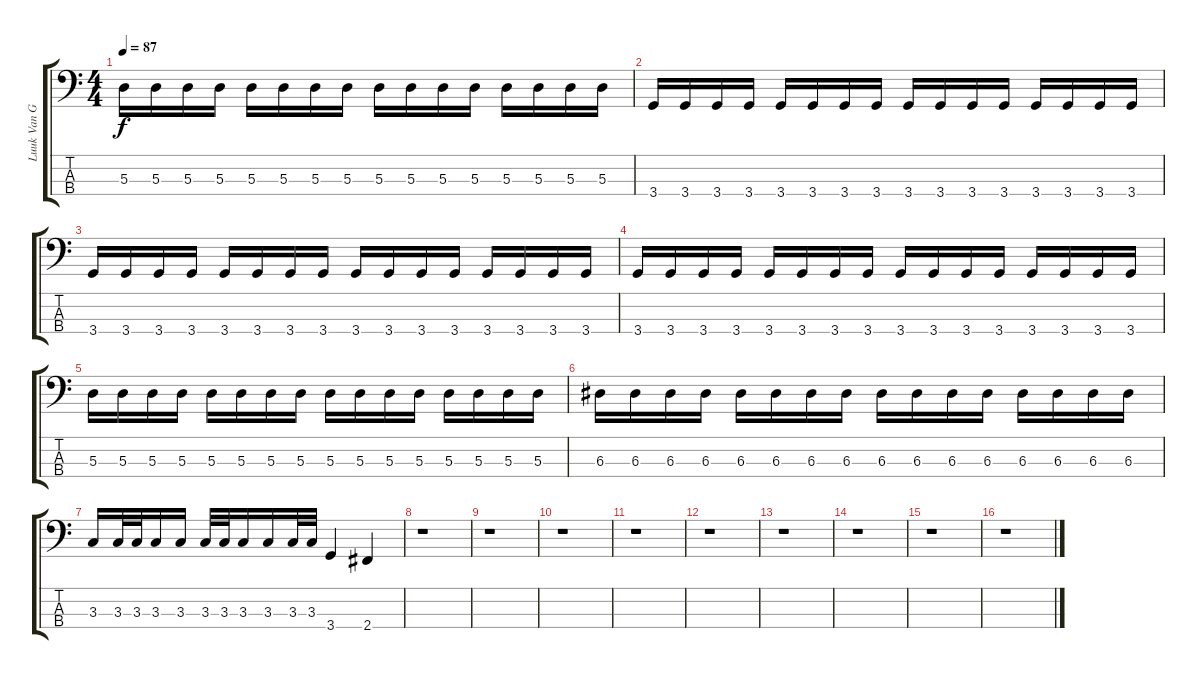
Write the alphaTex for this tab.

\track ("Luuk Van Gerven" "Luuk Van G") {instrument electricbasspick}
\staff {score tabs}
\tuning (G2 D2 A1 E1) {hide}
\ts (4 4)
\tempo 87
\clef f4
\ks c
5.3.16{dy f} 5.3.16 5.3.16 5.3.16 5.3.16 5.3.16 5.3.16 5.3.16 5.3.16 5.3.16 5.3.16 5.3.16 5.3.16 5.3.16 5.3.16 5.3.16 |
3.4.16 3.4.16 3.4.16 3.4.16 3.4.16 3.4.16 3.4.16 3.4.16 3.4.16 3.4.16 3.4.16 3.4.16 3.4.16 3.4.16 3.4.16 3.4.16 |
3.4.16 3.4.16 3.4.16 3.4.16 3.4.16 3.4.16 3.4.16 3.4.16 3.4.16 3.4.16 3.4.16 3.4.16 3.4.16 3.4.16 3.4.16 3.4.16 |
3.4.16 3.4.16 3.4.16 3.4.16 3.4.16 3.4.16 3.4.16 3.4.16 3.4.16 3.4.16 3.4.16 3.4.16 3.4.16 3.4.16 3.4.16 3.4.16 |
5.3.16 5.3.16 5.3.16 5.3.16 5.3.16 5.3.16 5.3.16 5.3.16 5.3.16 5.3.16 5.3.16 5.3.16 5.3.16 5.3.16 5.3.16 5.3.16 |
6.3.16 6.3.16 6.3.16 6.3.16 6.3.16 6.3.16 6.3.16 6.3.16 6.3.16 6.3.16 6.3.16 6.3.16 6.3.16 6.3.16 6.3.16 6.3.16 |
3.3.16 3.3.32 3.3.32 3.3.16 3.3.16 3.3.32 3.3.32 3.3.16 3.3.16 3.3.32 3.3.32 3.4.4 2.4.4 |
r.1 |
r.1 |
r.1 |
r.1 |
r.1 |
r.1 |
r.1 |
r.1 |
r.1
